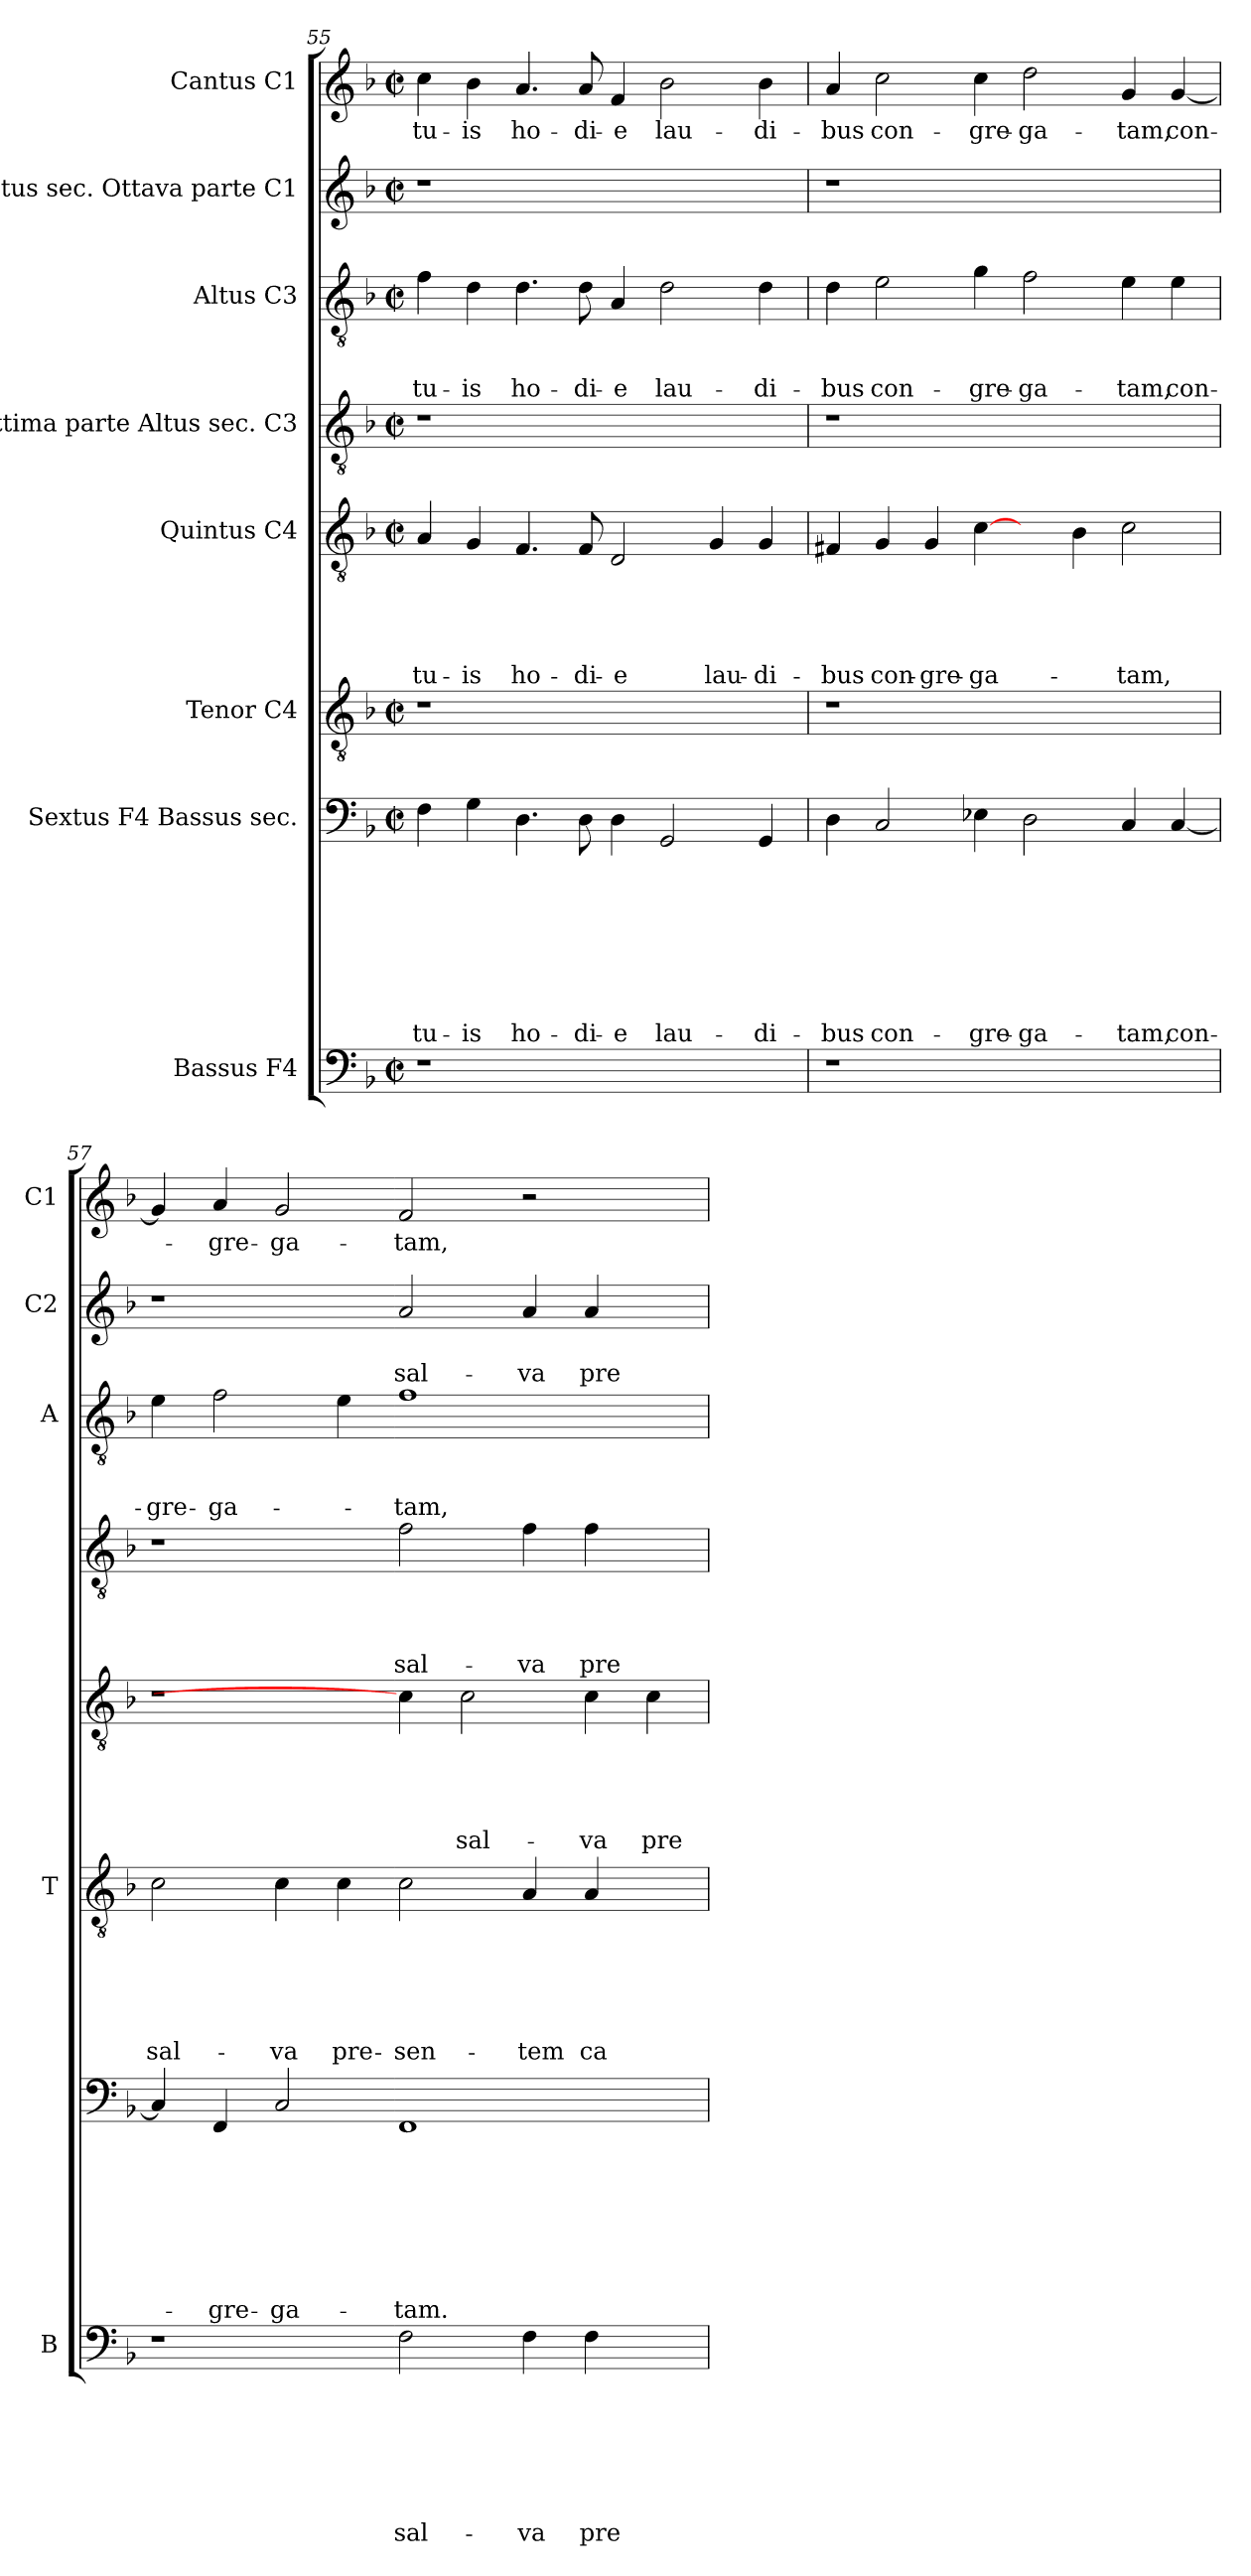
**kern	**text	**text	**text	**text	**text	**text	**text	**kern	**text	**text	**text	**text	**text	**text	**text	**text	**kern	**text	**text	**text	**text	**text	**text	**kern	**text	**text	**text	**text	**text	**kern	**text	**text	**text	**text	**kern	**text	**text	**text	**kern	**text	**text	**kern	**text
*part8	*part8	*part8	*part8	*part8	*part8	*part8	*part8	*part7	*part7	*part7	*part7	*part7	*part7	*part7	*part7	*part7	*part6	*part6	*part6	*part6	*part6	*part6	*part6	*part5	*part5	*part5	*part5	*part5	*part5	*part4	*part4	*part4	*part4	*part4	*part3	*part3	*part3	*part3	*part2	*part2	*part2	*part1	*part1
*staff8	*staff8	*staff8	*staff8	*staff8	*staff8	*staff8	*staff8	*staff7	*staff7	*staff7	*staff7	*staff7	*staff7	*staff7	*staff7	*staff7	*staff6	*staff6	*staff6	*staff6	*staff6	*staff6	*staff6	*staff5	*staff5	*staff5	*staff5	*staff5	*staff5	*staff4	*staff4	*staff4	*staff4	*staff4	*staff3	*staff3	*staff3	*staff3	*staff2	*staff2	*staff2	*staff1	*staff1
*I"Bassus F4	*	*	*	*	*	*	*	*I"Sextus F4 Bassus sec.	*	*	*	*	*	*	*	*	*I"Tenor C4	*	*	*	*	*	*	*I"Quintus C4	*	*	*	*	*	*I"Settima parte Altus sec. C3	*	*	*	*	*I"Altus C3	*	*	*	*I"Cantus sec. Ottava parte C1	*	*	*I"Cantus C1	*
*I'B	*	*	*	*	*	*	*	*	*	*	*	*	*	*	*	*	*I'T	*	*	*	*	*	*	*	*	*	*	*	*	*	*	*	*	*	*I'A	*	*	*	*I'C2	*	*	*I'C1	*
!!LO:PB:g=z
*clefF4	*	*	*	*	*	*	*	*clefF4	*	*	*	*	*	*	*	*	*clefGv2	*	*	*	*	*	*	*clefGv2	*	*	*	*	*	*clefGv2	*	*	*	*	*clefGv2	*	*	*	*clefG2	*	*	*clefG2	*
*k[b-]	*	*	*	*	*	*	*	*k[b-]	*	*	*	*	*	*	*	*	*k[b-]	*	*	*	*	*	*	*k[b-]	*	*	*	*	*	*k[b-]	*	*	*	*	*k[b-]	*	*	*	*k[b-]	*	*	*k[b-]	*
*F:	*	*	*	*	*	*	*	*F:	*	*	*	*	*	*	*	*	*F:	*	*	*	*	*	*	*F:	*	*	*	*	*	*F:	*	*	*	*	*F:	*	*	*	*F:	*	*	*F:	*
*M2/2	*	*	*	*	*	*	*	*M2/2	*	*	*	*	*	*	*	*	*M2/2	*	*	*	*	*	*	*M2/2	*	*	*	*	*	*M2/2	*	*	*	*	*M2/2	*	*	*	*M2/2	*	*	*M2/2	*
*met(c|)	*	*	*	*	*	*	*	*met(c|)	*	*	*	*	*	*	*	*	*met(c|)	*	*	*	*	*	*	*met(c|)	*	*	*	*	*	*met(c|)	*	*	*	*	*met(c|)	*	*	*	*met(c|)	*	*	*met(c|)	*
=55	=55	=55	=55	=55	=55	=55	=55	=55	=55	=55	=55	=55	=55	=55	=55	=55	=55	=55	=55	=55	=55	=55	=55	=55	=55	=55	=55	=55	=55	=55	=55	=55	=55	=55	=55	=55	=55	=55	=55	=55	=55	=55	=55
!	!	!	!	!	!	!	!	!	!	!	!	!	!	!	!	!LO:LY:b	!	!	!	!	!	!	!	!	!	!	!	!	!LO:LY:b	!	!	!	!	!	!	!	!	!LO:LY:b	!	!	!	!	!LO:LY:b
1r	.	.	.	.	.	.	.	4F\	.	.	.	.	.	.	.	tu-	1r	.	.	.	.	.	.	4A/	.	.	.	.	tu-	1r	.	.	.	.	4f\	.	.	tu-	1r	.	.	4cc\	tu-
!	!	!	!	!	!	!	!	!	!	!	!	!	!	!	!	!LO:LY:b	!	!	!	!	!	!	!	!	!	!	!	!	!LO:LY:b	!	!	!	!	!	!	!	!	!LO:LY:b	!	!	!	!	!LO:LY:b
.	.	.	.	.	.	.	.	4G\	.	.	.	.	.	.	.	-is	.	.	.	.	.	.	.	4G/	.	.	.	.	-is	.	.	.	.	.	4d\	.	.	-is	.	.	.	4b-\	-is
!	!	!	!	!	!	!	!	!	!	!	!	!	!	!	!	!LO:LY:b	!	!	!	!	!	!	!	!	!	!	!	!	!LO:LY:b	!	!	!	!	!	!	!	!	!LO:LY:b	!	!	!	!	!LO:LY:b
.	.	.	.	.	.	.	.	4.D\	.	.	.	.	.	.	.	ho-	.	.	.	.	.	.	.	4.F/	.	.	.	.	ho-	.	.	.	.	.	4.d\	.	.	ho-	.	.	.	4.a/	ho-
!	!	!	!	!	!	!	!	!	!	!	!	!	!	!	!	!LO:LY:b	!	!	!	!	!	!	!	!	!	!	!	!	!LO:LY:b	!	!	!	!	!	!	!	!	!LO:LY:b	!	!	!	!	!LO:LY:b
.	.	.	.	.	.	.	.	8D\	.	.	.	.	.	.	.	-di-	.	.	.	.	.	.	.	8F/	.	.	.	.	-di-	.	.	.	.	.	8d\	.	.	-di-	.	.	.	8a/	-di-
!	!	!	!	!	!	!	!	!	!	!	!	!	!	!	!	!LO:LY:b	!	!	!	!	!	!	!	!	!	!	!	!	!LO:LY:b	!	!	!	!	!	!	!	!	!LO:LY:b	!	!	!	!	!LO:LY:b
1ryy	.	.	.	.	.	.	.	4D\	.	.	.	.	.	.	.	-e	1ryy	.	.	.	.	.	.	2D/	.	.	.	.	-e	1ryy	.	.	.	.	4A/	.	.	-e	1ryy	.	.	4f/	-e
!	!	!	!	!	!	!	!	!	!	!	!	!	!	!	!	!LO:LY:b	!	!	!	!	!	!	!	!	!	!	!	!	!	!	!	!	!	!	!	!	!	!LO:LY:b	!	!	!	!	!LO:LY:b
.	.	.	.	.	.	.	.	2GG/	.	.	.	.	.	.	.	lau-	.	.	.	.	.	.	.	.	.	.	.	.	.	.	.	.	.	.	2d\	.	.	lau-	.	.	.	2b-\	lau-
!	!	!	!	!	!	!	!	!	!	!	!	!	!	!	!	!	!	!	!	!	!	!	!	!	!	!	!	!	!LO:LY:b	!	!	!	!	!	!	!	!	!	!	!	!	!	!
.	.	.	.	.	.	.	.	.	.	.	.	.	.	.	.	.	.	.	.	.	.	.	.	4G/	.	.	.	.	lau-	.	.	.	.	.	.	.	.	.	.	.	.	.	.
!	!	!	!	!	!	!	!	!	!	!	!	!	!	!	!	!LO:LY:b	!	!	!	!	!	!	!	!	!	!	!	!	!LO:LY:b	!	!	!	!	!	!	!	!	!LO:LY:b	!	!	!	!	!LO:LY:b
.	.	.	.	.	.	.	.	4GG/	.	.	.	.	.	.	.	-di-	.	.	.	.	.	.	.	4G/	.	.	.	.	-di-	.	.	.	.	.	4d\	.	.	-di-	.	.	.	4b-\	-di-
=56	=56	=56	=56	=56	=56	=56	=56	=56	=56	=56	=56	=56	=56	=56	=56	=56	=56	=56	=56	=56	=56	=56	=56	=56	=56	=56	=56	=56	=56	=56	=56	=56	=56	=56	=56	=56	=56	=56	=56	=56	=56	=56	=56
!	!	!	!	!	!	!	!	!	!	!	!	!	!	!	!	!LO:LY:b	!	!	!	!	!	!	!	!	!	!	!	!	!LO:LY:b	!	!	!	!	!	!	!	!	!LO:LY:b	!	!	!	!	!LO:LY:b
1r	.	.	.	.	.	.	.	4D\	.	.	.	.	.	.	.	-bus	1r	.	.	.	.	.	.	4F#X/	.	.	.	.	-bus	1r	.	.	.	.	4d\	.	.	-bus	1r	.	.	4a/	-bus
!	!	!	!	!	!	!	!	!	!	!	!	!	!	!	!	!LO:LY:b	!	!	!	!	!	!	!	!	!	!	!	!	!LO:LY:b	!	!	!	!	!	!	!	!	!LO:LY:b	!	!	!	!	!LO:LY:b
.	.	.	.	.	.	.	.	2C/	.	.	.	.	.	.	.	con-	.	.	.	.	.	.	.	4G/	.	.	.	.	con-	.	.	.	.	.	2e\	.	.	con-	.	.	.	2cc\	con-
!	!	!	!	!	!	!	!	!	!	!	!	!	!	!	!	!	!	!	!	!	!	!	!	!	!	!	!	!	!LO:LY:b	!	!	!	!	!	!	!	!	!	!	!	!	!	!
.	.	.	.	.	.	.	.	.	.	.	.	.	.	.	.	.	.	.	.	.	.	.	.	4G/	.	.	.	.	-gre-	.	.	.	.	.	.	.	.	.	.	.	.	.	.
!	!	!	!	!	!	!	!	!	!	!	!	!	!	!	!	!LO:LY:b	!	!	!	!	!	!	!	!	!	!	!	!	!LO:LY:b	!	!	!	!	!	!	!	!	!LO:LY:b	!	!	!	!	!LO:LY:b
.	.	.	.	.	.	.	.	4E-X\	.	.	.	.	.	.	.	-gre-	.	.	.	.	.	.	.	[4c\	.	.	.	.	-ga-	.	.	.	.	.	4g\	.	.	-gre-	.	.	.	4cc\	-gre-
!	!	!	!	!	!	!	!	!	!	!	!	!	!	!	!	!LO:LY:b	!	!	!	!	!	!	!	!	!	!	!	!	!	!	!	!	!	!	!	!	!	!LO:LY:b	!	!	!	!	!LO:LY:b
1ryy	.	.	.	.	.	.	.	2D\	.	.	.	.	.	.	.	-ga-	1ryy	.	.	.	.	.	.	4ryy	.	.	.	.	.	1ryy	.	.	.	.	2f\	.	.	-ga-	1ryy	.	.	2dd\	-ga-
.	.	.	.	.	.	.	.	.	.	.	.	.	.	.	.	.	.	.	.	.	.	.	.	4B-\	.	.	.	.	.	.	.	.	.	.	.	.	.	.	.	.	.	.	.
!	!	!	!	!	!	!	!	!	!	!	!	!	!	!	!	!LO:LY:b	!	!	!	!	!	!	!	!	!	!	!	!	!LO:LY:b	!	!	!	!	!	!	!	!	!LO:LY:b	!	!	!	!	!LO:LY:b
.	.	.	.	.	.	.	.	4C/	.	.	.	.	.	.	.	-tam,	.	.	.	.	.	.	.	2c\	.	.	.	.	-tam,	.	.	.	.	.	4e\	.	.	-tam,	.	.	.	4g/	-tam,
!	!	!	!	!	!	!	!	!	!	!	!	!	!	!	!	!LO:LY:b	!	!	!	!	!	!	!	!	!	!	!	!	!	!	!	!	!	!	!	!	!	!LO:LY:b	!	!	!	!	!LO:LY:b
.	.	.	.	.	.	.	.	[4C/	.	.	.	.	.	.	.	con-	.	.	.	.	.	.	.	.	.	.	.	.	.	.	.	.	.	.	4e\	.	.	con-	.	.	.	[4g/	con-
=57	=57	=57	=57	=57	=57	=57	=57	=57	=57	=57	=57	=57	=57	=57	=57	=57	=57	=57	=57	=57	=57	=57	=57	=57	=57	=57	=57	=57	=57	=57	=57	=57	=57	=57	=57	=57	=57	=57	=57	=57	=57	=57	=57
!	!	!	!	!	!	!	!	!	!	!	!	!	!	!	!	!	!	!	!	!	!	!	!LO:LY:b	!	!	!	!	!	!	!	!	!	!	!	!	!	!	!LO:LY:b	!	!	!	!	!
1r	.	.	.	.	.	.	.	4C/]	.	.	.	.	.	.	.	.	2c\	.	.	.	.	.	sal-	1r	.	.	.	.	.	1r	.	.	.	.	4e\	.	.	-gre-	1r	.	.	4g/]	.
!	!	!	!	!	!	!	!	!	!	!	!	!	!	!	!	!LO:LY:b	!	!	!	!	!	!	!	!	!	!	!	!	!	!	!	!	!	!	!	!	!	!LO:LY:b	!	!	!	!	!LO:LY:b
.	.	.	.	.	.	.	.	4FF/	.	.	.	.	.	.	.	-gre-	.	.	.	.	.	.	.	.	.	.	.	.	.	.	.	.	.	.	2f\	.	.	-ga-	.	.	.	4a/	-gre-
!	!	!	!	!	!	!	!	!	!	!	!	!	!	!	!	!LO:LY:b	!	!	!	!	!	!	!LO:LY:b	!	!	!	!	!	!	!	!	!	!	!	!	!	!	!	!	!	!	!	!LO:LY:b
.	.	.	.	.	.	.	.	2C/	.	.	.	.	.	.	.	-ga-	4c\	.	.	.	.	.	-va	.	.	.	.	.	.	.	.	.	.	.	.	.	.	.	.	.	.	2g/	-ga-
!	!	!	!	!	!	!	!	!	!	!	!	!	!	!	!	!	!	!	!	!	!	!	!LO:LY:b	!	!	!	!	!	!	!	!	!	!	!	!	!	!	!	!	!	!	!	!
.	.	.	.	.	.	.	.	.	.	.	.	.	.	.	.	.	4c\	.	.	.	.	.	pre-	.	.	.	.	.	.	.	.	.	.	.	4e\	.	.	.	.	.	.	.	.
!	!	!	!	!	!	!	!LO:LY:b	!	!	!	!	!	!	!	!	!LO:LY:b	!	!	!	!	!	!	!LO:LY:b	!	!	!	!	!	!	!	!	!	!	!LO:LY:b	!	!	!	!LO:LY:b	!	!	!LO:LY:b	!	!LO:LY:b
2F\	.	.	.	.	.	.	sal-	1FF	.	.	.	.	.	.	.	-tam.	2c\	.	.	.	.	.	-sen-	4c\]	.	.	.	.	.	2f\	.	.	.	sal-	1f	.	.	-tam,	2a/	.	sal-	2f/	-tam,
!	!	!	!	!	!	!	!	!	!	!	!	!	!	!	!	!	!	!	!	!	!	!	!	!	!	!	!	!	!LO:LY:b	!	!	!	!	!	!	!	!	!	!	!	!	!	!
.	.	.	.	.	.	.	.	.	.	.	.	.	.	.	.	.	.	.	.	.	.	.	.	2c\	.	.	.	.	sal-	.	.	.	.	.	.	.	.	.	.	.	.	.	.
!	!	!	!	!	!	!	!LO:LY:b	!	!	!	!	!	!	!	!	!	!	!	!	!	!	!	!LO:LY:b	!	!	!	!	!	!	!	!	!	!	!LO:LY:b	!	!	!	!	!	!	!LO:LY:b	!	!
4F\	.	.	.	.	.	.	-va	.	.	.	.	.	.	.	.	.	4A/	.	.	.	.	.	-tem	.	.	.	.	.	.	4f\	.	.	.	-va	.	.	.	.	4a/	.	-va	2r	.
!	!	!	!	!	!	!	!LO:LY:b	!	!	!	!	!	!	!	!	!	!	!	!	!	!	!	!LO:LY:b	!	!	!	!	!	!LO:LY:b	!	!	!	!	!LO:LY:b	!	!	!	!	!	!	!LO:LY:b	!	!
4F\	.	.	.	.	.	.	pre-	.	.	.	.	.	.	.	.	.	4A/	.	.	.	.	.	ca-	4c\	.	.	.	.	-va	4f\	.	.	.	pre-	.	.	.	.	4a/	.	pre-	.	.
!	!	!	!	!	!	!	!	!	!	!	!	!	!	!	!	!	!	!	!	!	!	!	!	!	!	!	!	!	!LO:LY:b	!	!	!	!	!	!	!	!	!	!	!	!	!	!
4ryy	.	.	.	.	.	.	.	4ryy	.	.	.	.	.	.	.	.	4ryy	.	.	.	.	.	.	4c\	.	.	.	.	pre-	4ryy	.	.	.	.	4ryy	.	.	.	4ryy	.	.	4ryy	.
=	=	=	=	=	=	=	=	=	=	=	=	=	=	=	=	=	=	=	=	=	=	=	=	=	=	=	=	=	=	=	=	=	=	=	=	=	=	=	=	=	=	=	=
*-	*-	*-	*-	*-	*-	*-	*-	*-	*-	*-	*-	*-	*-	*-	*-	*-	*-	*-	*-	*-	*-	*-	*-	*-	*-	*-	*-	*-	*-	*-	*-	*-	*-	*-	*-	*-	*-	*-	*-	*-	*-	*-	*-
